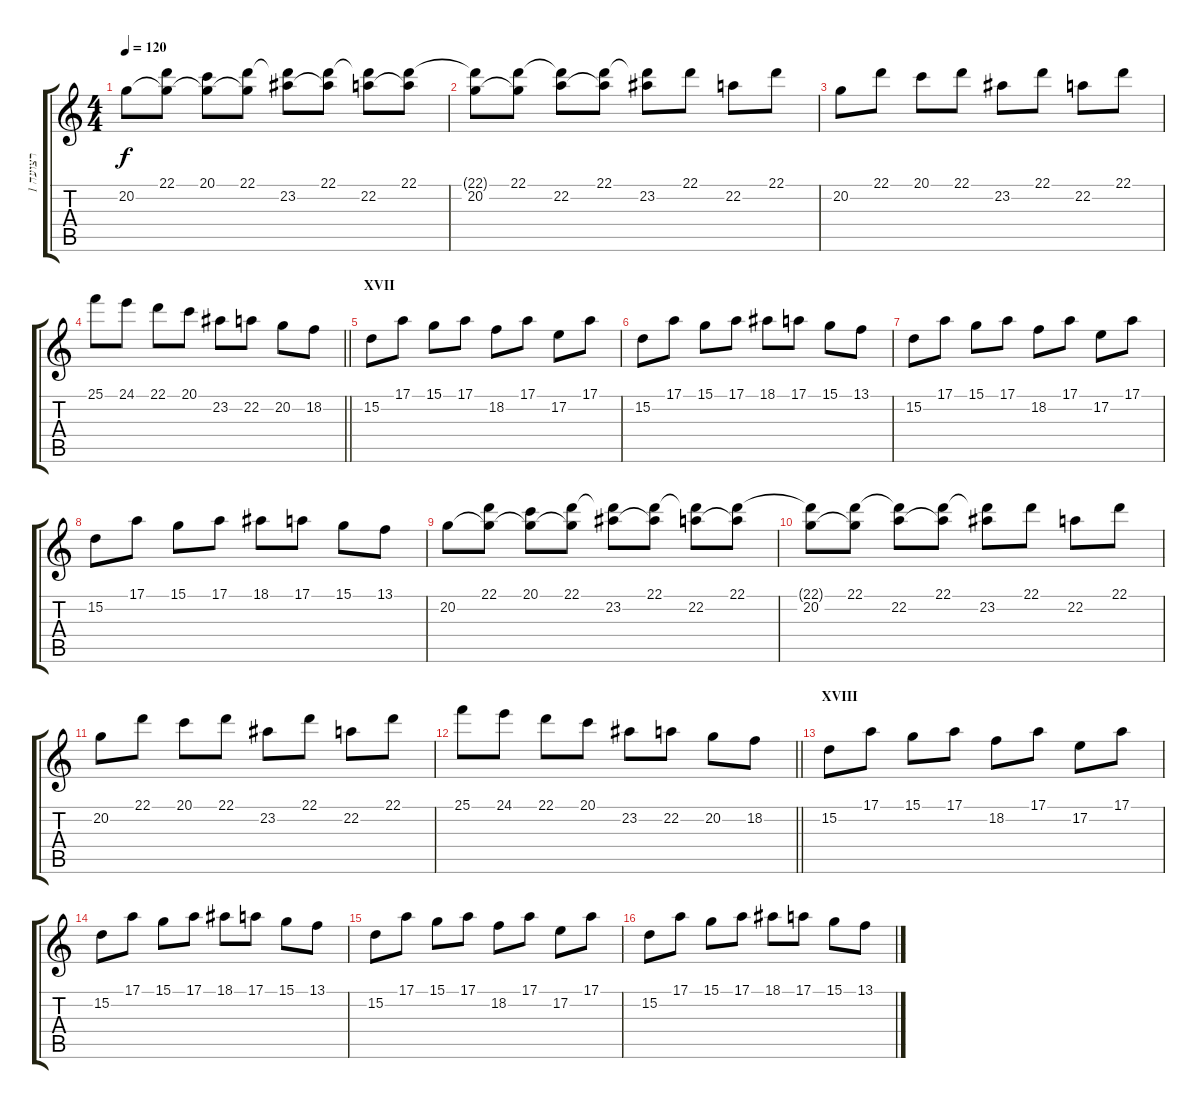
\track ("רצועה 1" "רצועה 1") {instrument brightacousticpiano}
\staff {score tabs}
\tuning (E4 B3 G3 D3 A2 E2) {hide}
\ts (4 4)
\tempo 120
\clef g2
\ks c
20.2.8{dy f} (22.1 20.2{t}).8 (20.1 20.2{t}).8 (22.1 20.2{t}).8 (22.1{t} 23.2).8 (22.1 23.2{t}).8 (22.1{t} 22.2).8 (22.1 22.2{t}).8 |
(22.1{t} 20.2).8 (22.1 20.2{t}).8 (22.1{t} 22.2).8 (22.1 22.2{t}).8 (22.1{t} 23.2).8 22.1.8 22.2.8 22.1.8 |
20.2.8 22.1.8 20.1.8 22.1.8 23.2.8 22.1.8 22.2.8 22.1.8 |
\barLineRight lightlight
25.1.8 24.1.8 22.1.8 20.1.8 23.2.8 22.2.8 20.2.8 18.2.8 |
\section ("" "XVII")
15.2.8 17.1.8 15.1.8 17.1.8 18.2.8 17.1.8 17.2.8 17.1.8 |
15.2.8 17.1.8 15.1.8 17.1.8 18.1.8 17.1.8 15.1.8 13.1.8 |
15.2.8 17.1.8 15.1.8 17.1.8 18.2.8 17.1.8 17.2.8 17.1.8 |
15.2.8 17.1.8 15.1.8 17.1.8 18.1.8 17.1.8 15.1.8 13.1.8 |
20.2.8 (22.1 20.2{t}).8 (20.1 20.2{t}).8 (22.1 20.2{t}).8 (22.1{t} 23.2).8 (22.1 23.2{t}).8 (22.1{t} 22.2).8 (22.1 22.2{t}).8 |
(22.1{t} 20.2).8 (22.1 20.2{t}).8 (22.1{t} 22.2).8 (22.1 22.2{t}).8 (22.1{t} 23.2).8 22.1.8 22.2.8 22.1.8 |
20.2.8 22.1.8 20.1.8 22.1.8 23.2.8 22.1.8 22.2.8 22.1.8 |
\barLineRight lightlight
25.1.8 24.1.8 22.1.8 20.1.8 23.2.8 22.2.8 20.2.8 18.2.8 |
\section ("" "XVIII")
15.2.8 17.1.8 15.1.8 17.1.8 18.2.8 17.1.8 17.2.8 17.1.8 |
15.2.8 17.1.8 15.1.8 17.1.8 18.1.8 17.1.8 15.1.8 13.1.8 |
15.2.8 17.1.8 15.1.8 17.1.8 18.2.8 17.1.8 17.2.8 17.1.8 |
15.2.8 17.1.8 15.1.8 17.1.8 18.1.8 17.1.8 15.1.8 13.1.8
